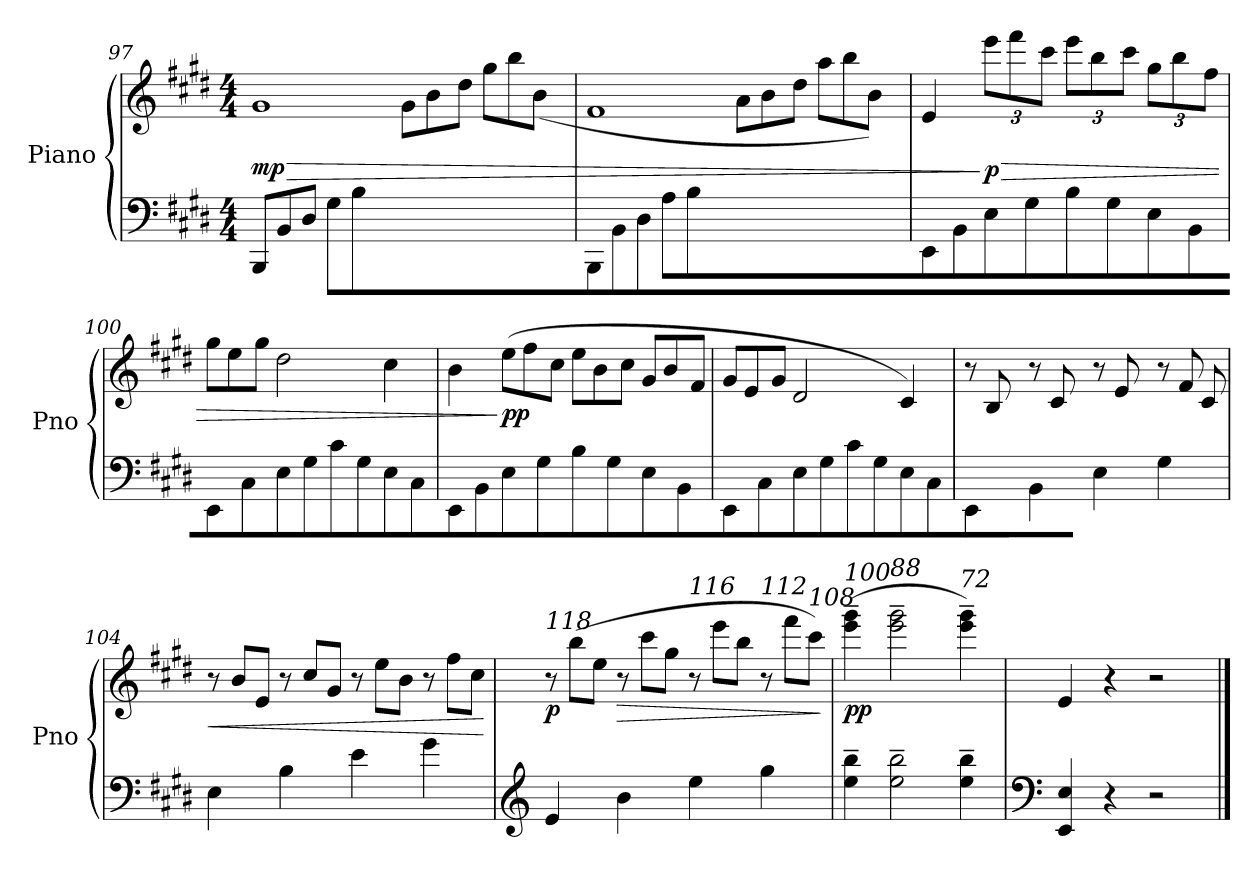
**kern	**kern	**dynam
*part1	*part1	*part1
*staff2	*staff1	*staff1/2
*I"Piano	*	*
*I'Pno	*	*
*clefF4	*clefG2	*
*k[f#c#g#d#]	*k[f#c#g#d#]	*
*M4/4	*M4/4	*
*Xtuplet	*	*
=97	=97	=97
!	!LO:TX:a:i:t=più dim.	!
!	!	!LO:HP:b
*	*^	*
*	*	*^	*
!	!	!	!	!LO:DY:n=1:b
(>12BBB/L	1g#	2ryy	12%5ryy	> mp
12BB/	.	.	.	.
12D#/J	.	.	.	.
12G#/L	.	.	.	.
12B/	.	.	.	.
12ryy	.	.	12d#\J	.
*	*	*Xtuplet	*	*
2ryy	.	12g#\L	2ryy	.
.	.	12b\	.	.
.	.	12dd#\J	.	.
.	.	12gg#\L	.	.
.	.	12bb\	.	.
.	.	(12b\J	.	.
=98	=98	=98	=98	=98
(>12BBB/L	1f#	2ryy	12%5ryy	.
12BB/	.	.	.	.
12D#/J	.	.	.	.
12A/L	.	.	.	.
12B/	.	.	.	.
12ryy	.	.	12d#\J	.
2ryy	.	12a\L	2ryy	.
.	.	12b\	.	.
.	.	12dd#\J	.	.
.	.	12aa\L	.	.
.	.	12bb\	.	.
.	.	12b\J)	.	.
*	*v	*v	*v	*
!!LO:LB:g=z
=99	=99	=99
8EE\L	4e/	.
8BB\	.	.
*	*tuplet	*
*	*Xbrackettup	*
!	!	!LO:HP:n=1:b
!	!	!LO:DY:n=1:b
8E\	12eee\L	] > p
.	12fff#\	.
8G#\J	.	.
.	12ccc#\J	.
8B\L	12eee\L	.
.	12bb\	.
8G#\	.	.
.	12ccc#\J	.
8E\	12gg#\L	.
.	12bb\	.
8BB\J	.	.
.	12ff#\J	.
=100	=100	=100
*	*Xtuplet	*
8EE\L	12gg#\L	.
.	12ee\	.
8C#\	.	.
.	12gg#\J	.
8E\	2dd#\	.
8G#\J	.	.
8c#\L	.	.
8G#\	.	.
8E\	4cc#\	.
8C#\J	.	.
=101	=101	=101
8EE\L	4b\)	.
8BB\	.	.
!	!	!LO:DY:n=1:b
8E\	(>12ee\L	] pp
.	12ff#\	.
8G#\J	.	.
.	12cc#\J	.
8B\L	12ee\L	.
.	12b\	.
8G#\	.	.
.	12cc#\J	.
8E\	12g#/L	.
.	12b/	.
8BB\J	.	.
.	12f#/J	.
=102	=102	=102
8EE\L	12g#/L	.
.	12e/	.
8C#\	.	.
.	12g#/J	.
8E\	2d#/	.
8G#\J	.	.
8c#\L	.	.
8G#\	.	.
8E\	4c#/)	.
8C#\J	.	.
!!LO:LB:g=z
=103	=103	=103
*^	*	*
6ryy	4EE\	12r	.
.	.	12B/L	.
12E/J	.	12ryy	.
6ryy	4BB\	12r	.
.	.	12c#/L	.
12G#/J	.	12ryy	.
6ryy	4E\	12r	.
.	.	12e/L	.
12B/J	.	12ryy	.
4ryy	4G#\	12r	.
.	.	12f#/L	.
.	.	12c#/J	.
*v	*v	*	*
=104	=104	=104
!	!	!LO:HP:b
4E\	12r	<
.	12b/L	.
.	12e/J	.
4B\	12r	.
.	12cc#/L	.
.	12g#/J	.
4e\	12r	.
.	12ee\L	.
.	12b\J	.
4g#\	12r	.
.	12ff#\L	.
.	12cc#\J	.
.	.	[
=105	=105	=105
*clefG2	*	*
!	!LO:TX:a:i:t=118	!
!	!	!LO:DY:b
4e/	12r	p
.	(>12bb\L	.
.	12ee\J	.
!	!	!LO:HP:b
4b\	12r	>
.	12ccc#\L	.
.	12gg#\J	.
!	!LO:TX:a:i:t=116	!
4ee\	12r	.
.	12eee\L	.
.	12bb\J	.
!	!LO:TX:a:i:t=112	!
4gg#\	12r	.
.	12fff#\L	.
!	!LO:TX:a:i:t=108	!
.	12ccc#\J)	.
.	.	]
=106	=106	=106
!	!LO:TX:a:i:t=100	!
!	!	!LO:DY:b
4ee\~ 4bb\~	(>4eee\~ 4ggg#\~	pp
!	!LO:TX:a:i:t=88	!
2ee\~ 2bb\~	2eee\~ 2ggg#\~	.
!	!LO:TX:a:i:t=72	!
4ee\~ 4bb\~	4eee\~ 4ggg#\~)	.
=107	=107	=107
*clefF4	*	*
4EE/ 4E/	4e/	.
4r	4r	.
2r	2r	.
==	==	==
*-	*-	*-
